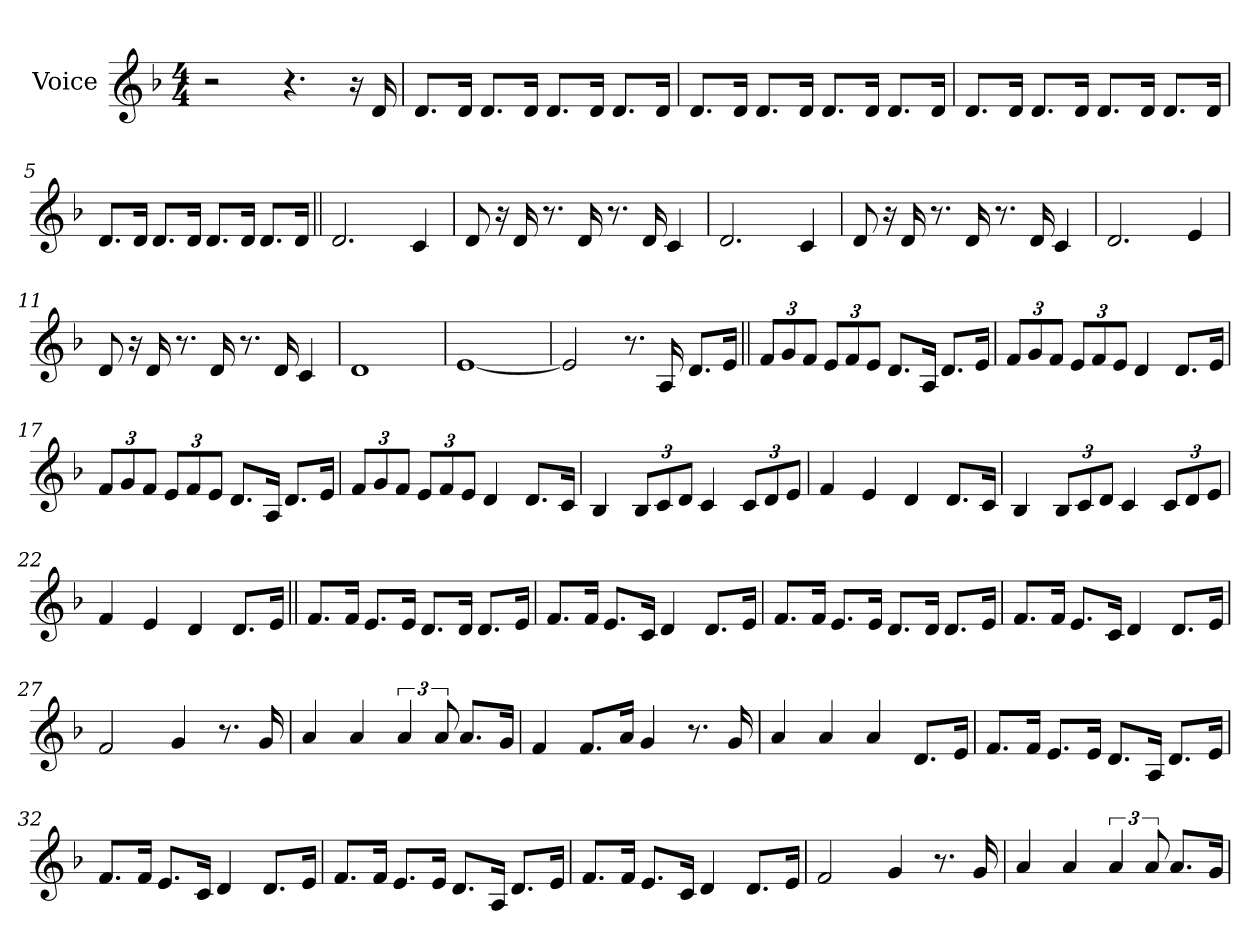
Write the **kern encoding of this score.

**kern
*part1
*staff1
*I"Voice
*I'Vc.
*clefG2
*k[b-]
*M4/4
*MM140
=1
2r
4.r
16r
16d!
=2
8.d!L
16d!Jk
8.d!L
16d!Jk
8.d!L
16d!Jk
8.d!L
16d!Jk
=3
8.d!L
16d!Jk
8.d!L
16d!Jk
8.d!L
16d!Jk
8.d!L
16d!Jk
=4
8.d!L
16d!Jk
8.d!L
16d!Jk
8.d!L
16d!Jk
8.d!L
16d!Jk
=5
8.d!L
16d!Jk
8.d!L
16d!Jk
8.d!L
16d!Jk
8.d!L
16d!Jk
=6||
2.d!
4c!
=7
8d!
16r
16d!
8.r
16d!
8.r
16d!
4c!
=8
2.d!
4c!
=9
8d!
16r
16d!
8.r
16d!
8.r
16d!
4c!
=10
2.d!
4e!
=11
8d!
16r
16d!
8.r
16d!
8.r
16d!
4c!
=12
1d!
=13
[1e!
=14
2e!]
8.r
16A
8.dL
16eJk
=15||
*Xbrackettup
12fL
12g
12fJ
12eL
12f
12eJ
8.dL
16AJk
8.dL
16eJk
=16
12fL
12g
12fJ
12eL
12f
12eJ
4d
8.dL
16eJk
=17
12fL
12g
12fJ
12eL
12f
12eJ
8.dL
16AJk
8.dL
16eJk
=18
12fL
12g
12fJ
12eL
12f
12eJ
4d
8.dL
16cJk
=19
4B-
12B-L
12c
12dJ
4c
12cL
12d
12eJ
=20
4f
4e
4d
8.dL
16cJk
=21
4B-
12B-L
12c
12dJ
4c
12cL
12d
12eJ
=22
4f
4e
4d
8.dL
16eJk
=23||
8.fL
16fJk
8.eL
16eJk
8.dL
16dJk
8.dL
16eJk
=24
8.fL
16fJk
8.eL
16cJk
4d
8.dL
16eJk
=25
8.fL
16fJk
8.eL
16eJk
8.dL
16dJk
8.dL
16eJk
=26
8.fL
16fJk
8.eL
16cJk
4d
8.dL
16eJk
=27
2f
4g
8.r
16g
=28
4a
4a
*brackettup
6a
12a
8.aL
16gJk
=29
4f
8.fL
16aJk
4g
8.r
16g
=30
4a
4a
4a
8.dL
16eJk
=31
8.fL
16fJk
8.eL
16eJk
8.dL
16AJk
8.dL
16eJk
=32
8.fL
16fJk
8.eL
16cJk
4d
8.dL
16eJk
=33
8.fL
16fJk
8.eL
16eJk
8.dL
16AJk
8.dL
16eJk
=34
8.fL
16fJk
8.eL
16cJk
4d
8.dL
16eJk
=35
2f
4g
8.r
16g
=36
4a
4a
6a
12a
8.aL
16gJk
=
*-
